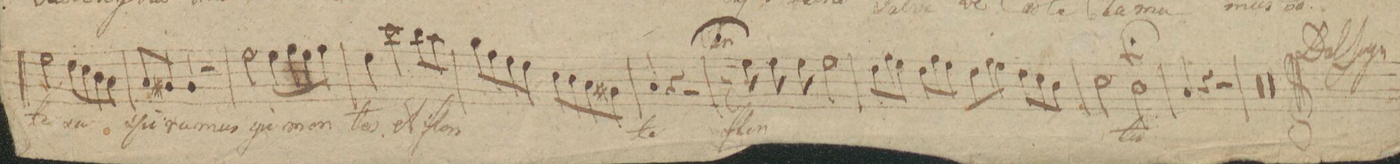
**kern	**text
*I"Canto	*
*clefC1	*
*k[f#c#g#]	*
*met(c)	*
*M4/4	*
2cc#\	te
8b\L	su-
8a\	.
8g#\	-spi-
8f#\J	.
=226	=226
8f#/L	-ra-
8e#X/J	.
4e#/	-mus
2r	.
=227	=227
2cc#\	ge-
8cc#\L	-men-
8dd\	.
8cc#\	.
8dd\J	.
=228	=228
4cc#\	-tes
2aa\	et
8gg#\L	flen-
8ff#\J	.
=229	=229
8ee\L	.
8dd\	.
8cc#\	.
8b\J	.
8a\L	.
8g#\	.
8f#\	.
8e#X\J	.
=230	=230
4f#/	-te
4r	.
2r	.
=231	=231
8r;	.
8cc#\	fle-
8cc#\	.
8cc#\	.
2cc#\	.
=232	=232
12b\L	.
12dd\	.
12cc#\J	.
12b\L	.
12dd\	.
12cc#\J	.
12b\L	.
12dd\	.
12cc#\J	.
12b\L	.
12a\	.
12g#\J	.
=233	=233
2a\	.
2g#\t;	-te
=234	=234
4f#/	.
4r	.
2r	.
=235	=235
00r	.
=236	=236
=237	=237
=238	=238
=239	=239
00r	.
=240	=240
=241	=241
=242	=242
==	==
*-	*-
